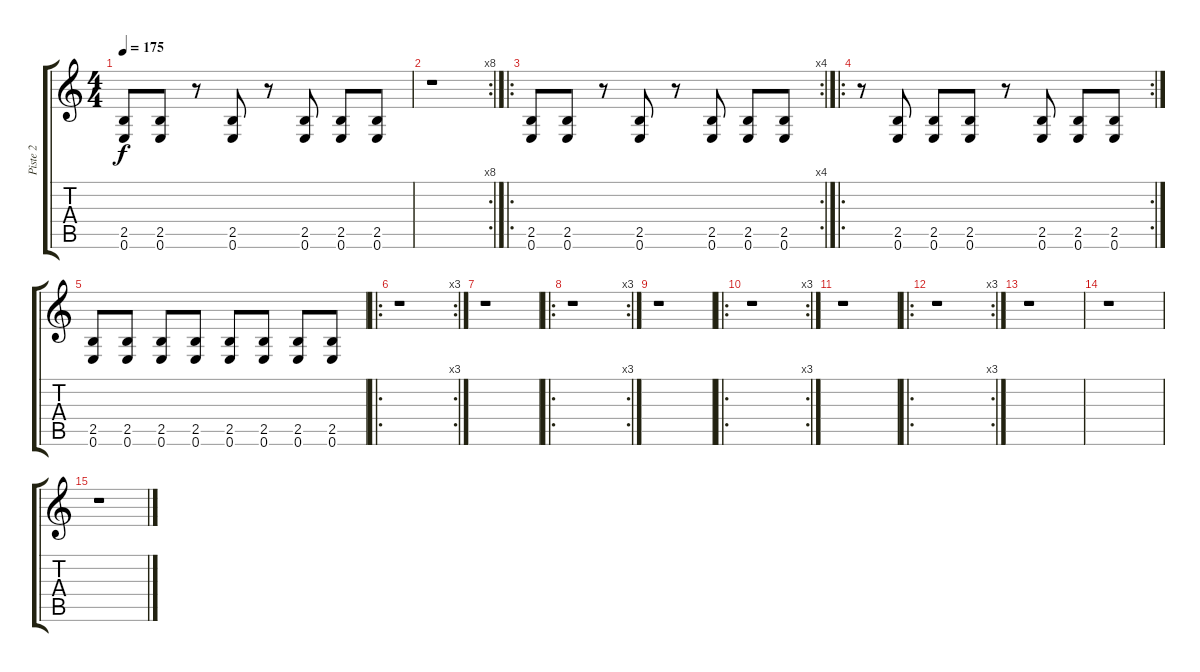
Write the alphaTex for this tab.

\track ("Piste 2" "Piste 2") {instrument overdrivenguitar}
\staff {score tabs}
\tuning (E4 B3 G3 D3 A2 E2) {hide}
\ts (4 4)
\tempo 175
\clef g2
\ks c
(2.5 0.6).8{dy f} (2.5 0.6).8 r.8 (2.5 0.6).8 r.8 (2.5 0.6).8 (2.5 0.6).8 (2.5 0.6).8 |
\rc 8
r.1 |
\ro
\rc 4
(2.5 0.6).8 (2.5 0.6).8 r.8 (2.5 0.6).8 r.8 (2.5 0.6).8 (2.5 0.6).8 (2.5 0.6).8 |
\ro
\rc 2
r.8 (2.5 0.6).8 (2.5 0.6).8 (2.5 0.6).8 r.8 (2.5 0.6).8 (2.5 0.6).8 (2.5 0.6).8 |
(2.5 0.6).8 (2.5 0.6).8 (2.5 0.6).8 (2.5 0.6).8 (2.5 0.6).8 (2.5 0.6).8 (2.5 0.6).8 (2.5 0.6).8 |
\ro
\rc 3
r.1 |
r.1 |
\ro
\rc 3
r.1 |
r.1 |
\ro
\rc 3
r.1 |
r.1 |
\ro
\rc 3
r.1 |
r.1 |
r.1 |
r.1
